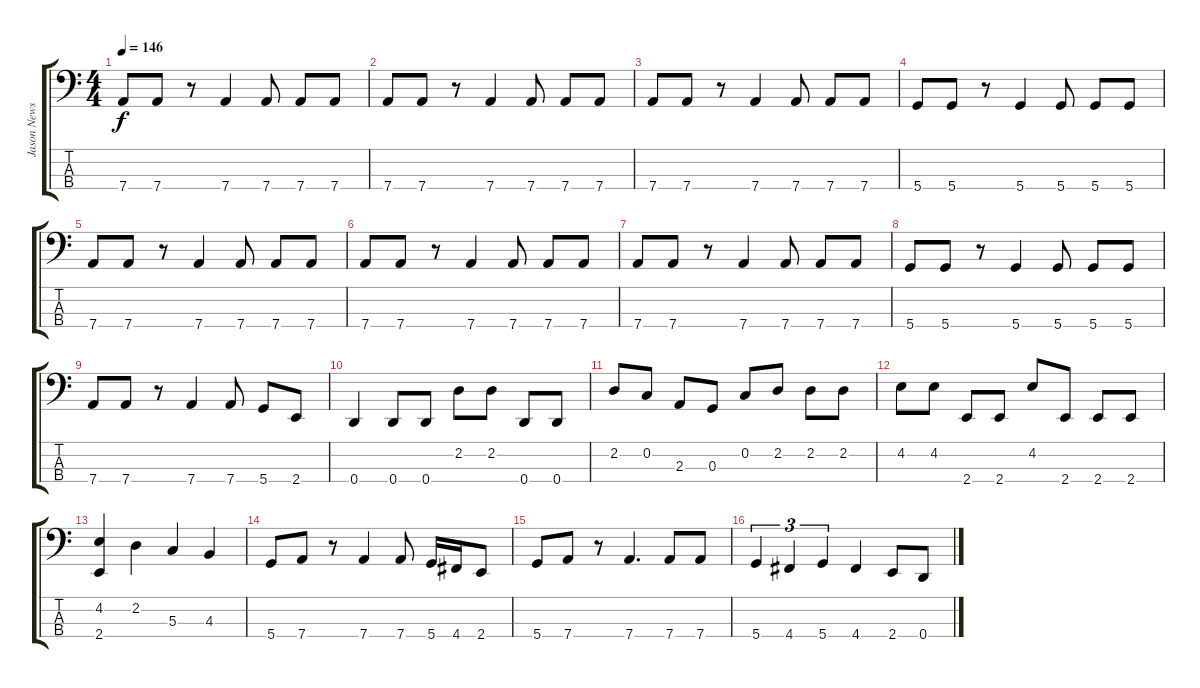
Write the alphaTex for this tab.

\track ("Jason Newsted" "Jason News") {instrument electricbasspick}
\staff {score tabs}
\tuning (F2 C2 G1 D1) {hide}
\ts (4 4)
\tempo 146
\clef f4
\ks c
7.4.8{dy f} 7.4.8 r.8 7.4.4 7.4.8 7.4.8 7.4.8 |
7.4.8 7.4.8 r.8 7.4.4 7.4.8 7.4.8 7.4.8 |
7.4.8 7.4.8 r.8 7.4.4 7.4.8 7.4.8 7.4.8 |
5.4.8 5.4.8 r.8 5.4.4 5.4.8 5.4.8 5.4.8 |
7.4.8 7.4.8 r.8 7.4.4 7.4.8 7.4.8 7.4.8 |
7.4.8 7.4.8 r.8 7.4.4 7.4.8 7.4.8 7.4.8 |
7.4.8 7.4.8 r.8 7.4.4 7.4.8 7.4.8 7.4.8 |
5.4.8 5.4.8 r.8 5.4.4 5.4.8 5.4.8 5.4.8 |
7.4.8 7.4.8 r.8 7.4.4 7.4.8 5.4.8 2.4.8 |
0.4.4 0.4.8 0.4.8 2.2.8 2.2.8 0.4.8 0.4.8 |
2.2.8 0.2.8 2.3.8 0.3.8 0.2.8 2.2.8 2.2.8 2.2.8 |
4.2.8 4.2.8 2.4.8 2.4.8 4.2.8 2.4.8 2.4.8 2.4.8 |
(4.2 2.4).4 2.2.4 5.3.4 4.3.4 |
5.4.8 7.4.8 r.8 7.4.4 7.4.8 5.4.16 4.4.16 2.4.8 |
5.4.8 7.4.8 r.8 7.4.4{d} 7.4.8 7.4.8 |
5.4.4{tu (3 2)} 4.4.4{tu (3 2)} 5.4.4{tu (3 2)} 4.4.4 2.4.8 0.4.8
